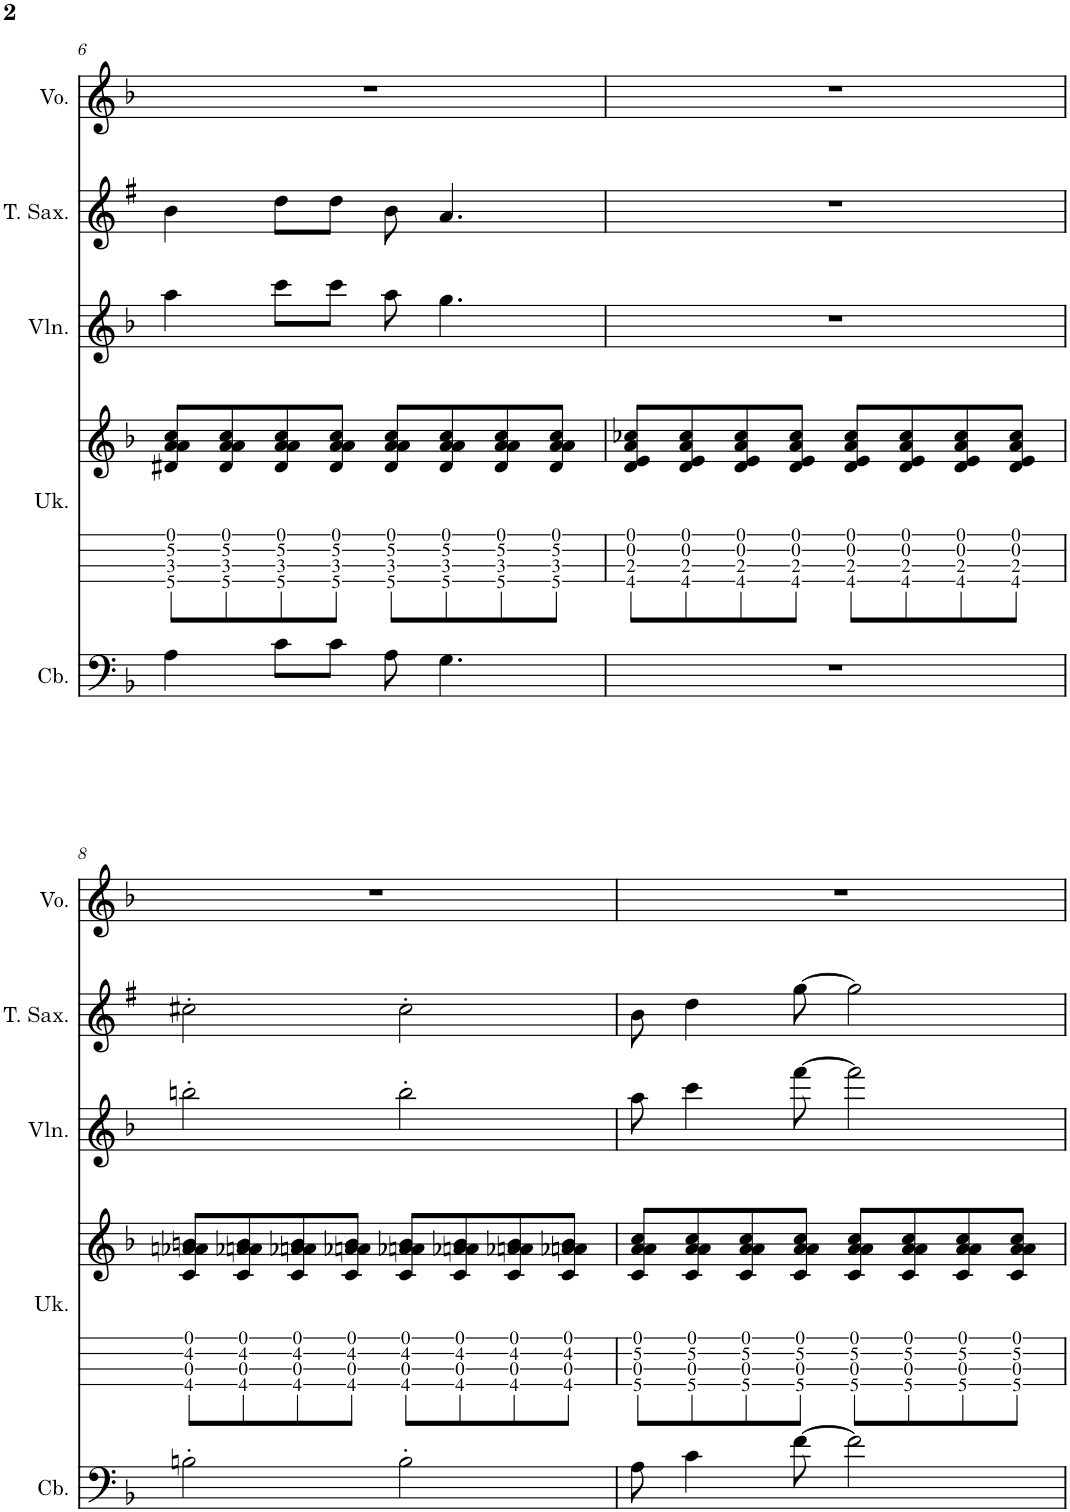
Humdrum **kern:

**kern	**kern	**kern	**kern	**kern	**kern
*part5	*part4	*part4	*part3	*part2	*part1
*staff6	*staff5	*staff4	*staff3	*staff2	*staff1
*I"Contrabass	*I"Ukulele	*	*I"Violin	*I"Tenor Saxophone	*I"Voice
*I'Cb.	*I'Uk.	*	*I'Vln.	*I'T. Sax.	*I'Vo.
!!LO:PB:g=z
*clefF4	*	*clefG2	*clefG2	*clefG2	*clefG2
*Trd7c12	*	*	*	*Trd8c14	*
*k[b-]	*k[b-]	*k[b-]	*k[b-]	*k[f#]	*k[b-]
*M4/4	*M4/4	*M4/4	*M4/4	*M4/4	*M4/4
=6	=6	=6	=6	=6	=6
4A\	8cc\ 8d#\ 8a\ 8a\L	8d#X/ 8a/ 8a/ 8cc/L	4aa\	4b\	1r
.	8cc\ 8d#\ 8a\ 8a\	8d#/ 8a/ 8a/ 8cc/	.	.	.
8c\L	8cc\ 8d#\ 8a\ 8a\	8d#/ 8a/ 8a/ 8cc/	8ccc\L	8dd\L	.
8c\J	8cc\ 8d#\ 8a\ 8a\J	8d#/ 8a/ 8a/ 8cc/J	8ccc\J	8dd\J	.
8A\	8cc\ 8d#\ 8a\ 8a\L	8d#/ 8a/ 8a/ 8cc/L	8aa\	8b\	.
4.G\	8cc\ 8d#\ 8a\ 8a\	8d#/ 8a/ 8a/ 8cc/	4.gg\	4.a/	.
.	8cc\ 8d#\ 8a\ 8a\	8d#/ 8a/ 8a/ 8cc/	.	.	.
.	8cc\ 8d#\ 8a\ 8a\J	8d#/ 8a/ 8a/ 8cc/J	.	.	.
=7	=7	=7	=7	=7	=7
1r	8cc-\ 8d\ 8e\ 8a\L	8d/ 8e/ 8a/ 8cc-X/L	1r	1r	1r
.	8cc-\ 8d\ 8e\ 8a\	8d/ 8e/ 8a/ 8cc-/	.	.	.
.	8cc-\ 8d\ 8e\ 8a\	8d/ 8e/ 8a/ 8cc-/	.	.	.
.	8cc-\ 8d\ 8e\ 8a\J	8d/ 8e/ 8a/ 8cc-/J	.	.	.
.	8cc-\ 8d\ 8e\ 8a\L	8d/ 8e/ 8a/ 8cc-/L	.	.	.
.	8cc-\ 8d\ 8e\ 8a\	8d/ 8e/ 8a/ 8cc-/	.	.	.
.	8cc-\ 8d\ 8e\ 8a\	8d/ 8e/ 8a/ 8cc-/	.	.	.
.	8cc-\ 8d\ 8e\ 8a\J	8d/ 8e/ 8a/ 8cc-/J	.	.	.
!!LO:LB:g=z
=8	=8	=8	=8	=8	=8
2Bn'\	8bn\ 8c\ 8a-X\ 8an\L	8c/ 8a-X/ 8an/ 8bn/L	2bbn'\	2cc#X'\	1r
.	8b\ 8c\ 8a-X\ 8an\	8c/ 8a-X/ 8an/ 8b/	.	.	.
.	8b\ 8c\ 8a-X\ 8an\	8c/ 8a-X/ 8an/ 8b/	.	.	.
.	8b\ 8c\ 8a-X\ 8an\J	8c/ 8a-X/ 8an/ 8b/J	.	.	.
2B'\	8b\ 8c\ 8a-X\ 8an\L	8c/ 8a-X/ 8an/ 8b/L	2bb'\	2cc#'\	.
.	8b\ 8c\ 8a-X\ 8an\	8c/ 8a-X/ 8an/ 8b/	.	.	.
.	8b\ 8c\ 8a-X\ 8an\	8c/ 8a-X/ 8an/ 8b/	.	.	.
.	8b\ 8c\ 8a-X\ 8an\J	8c/ 8a-X/ 8an/ 8b/J	.	.	.
=9	=9	=9	=9	=9	=9
8A\	8cc\ 8c\ 8a\ 8a\L	8c/ 8a/ 8a/ 8cc/L	8aa\	8b\	1r
4c\	8cc\ 8c\ 8a\ 8a\	8c/ 8a/ 8a/ 8cc/	4ccc\	4dd\	.
.	8cc\ 8c\ 8a\ 8a\	8c/ 8a/ 8a/ 8cc/	.	.	.
[8f\	8cc\ 8c\ 8a\ 8a\J	8c/ 8a/ 8a/ 8cc/J	[8fff\	[8gg\	.
2f\]	8cc\ 8c\ 8a\ 8a\L	8c/ 8a/ 8a/ 8cc/L	2fff\]	2gg\]	.
.	8cc\ 8c\ 8a\ 8a\	8c/ 8a/ 8a/ 8cc/	.	.	.
.	8cc\ 8c\ 8a\ 8a\	8c/ 8a/ 8a/ 8cc/	.	.	.
.	8cc\ 8c\ 8a\ 8a\J	8c/ 8a/ 8a/ 8cc/J	.	.	.
=	=	=	=	=	=
*-	*-	*-	*-	*-	*-
